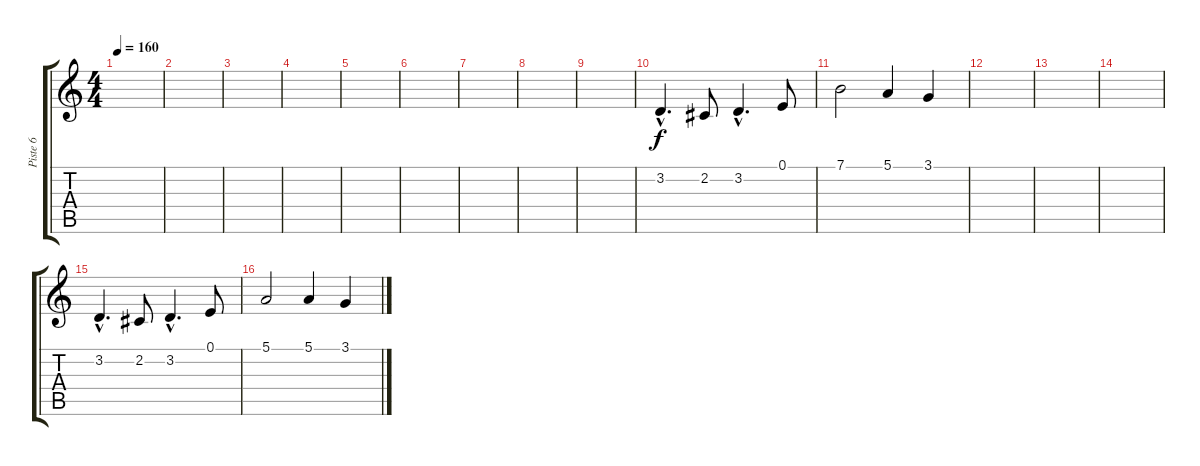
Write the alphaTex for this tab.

\track ("Piste 6" "Piste 6") {instrument brightacousticpiano}
\staff {score tabs}
\tuning (E4 B3 G3 D3 A2 E2) {hide}
\ts (4 4)
\tempo 160
\clef g2
\ks c
|
|
|
|
|
|
|
|
|
3.2{hac}.4{d} 2.2.8 3.2{hac}.4{d} 0.1.8 |
7.1.2 5.1.4 3.1.4 |
|
|
|
3.2{hac}.4{d} 2.2.8 3.2{hac}.4{d} 0.1.8 |
5.1.2 5.1.4 3.1.4
